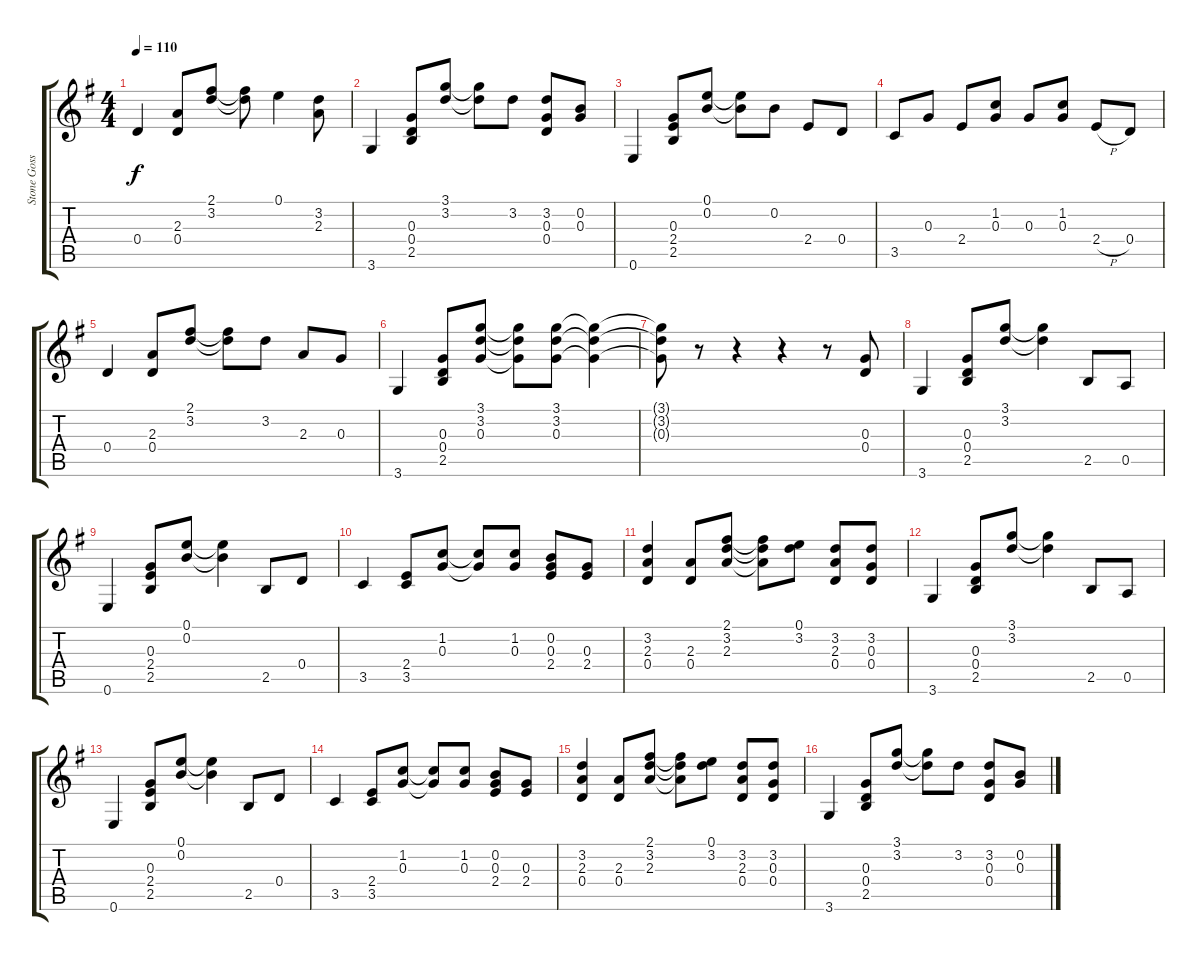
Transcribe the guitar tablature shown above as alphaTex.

\track ("Stone Gossard" "Stone Goss") {instrument overdrivenguitar}
\staff {score tabs}
\tuning (E4 B3 G3 D3 A2 E2) {hide}
\ts (4 4)
\tempo 110
\clef g2
\ks g
0.4.4{dy f} (2.3 0.4).8 (2.1 3.2).8 (2.1{t} 3.2{t}).8 0.1.4 (3.2 2.3).8 |
3.6.4 (0.3 0.4 2.5).8 (3.1 3.2).8 (3.1{t} 3.2{t}).8 3.2.8 (3.2 0.3 0.4).8 (0.2 0.3).8 |
0.6.4 (0.3 2.4 2.5).8 (0.1 0.2).8 (0.1{t} 0.2{t}).8 0.2.8 2.4.8 0.4.8 |
3.5.8 0.3.8 2.4.8 (1.2 0.3).8 0.3.8 (1.2 0.3).8 2.4{h}.8 0.4.8 |
0.4.4 (2.3 0.4).8 (2.1 3.2).8 (2.1{t} 3.2{t}).8 3.2.8 2.3.8 0.3.8 |
3.6.4 (0.3 0.4 2.5).8 (3.1 3.2 0.3).8 (3.1{t} 3.2{t} 0.3{t}).8 (3.1 3.2 0.3).8 (3.1{t} 3.2{t} 0.3{t}).4 |
(3.1{t} 3.2{t} 0.3{t}).8 r.8 r.4 r.4 r.8 (0.3 0.4).8 |
3.6.4 (0.3 0.4 2.5).8 (3.1 3.2).8 (3.1{t} 3.2{t}).4 2.5.8 0.5.8 |
0.6.4 (0.3 2.4 2.5).8 (0.1 0.2).8 (0.1{t} 0.2{t}).4 2.5.8 0.4.8 |
3.5.4 (2.4 3.5).8 (1.2 0.3).8 (1.2{t} 0.3{t}).8 (1.2 0.3).8 (0.2 0.3 2.4).8 (0.3 2.4).8 |
(3.2 2.3 0.4).4 (2.3 0.4).8 (2.1 3.2 2.3).8 (2.1{t} 3.2{t} 2.3{t}).8 (0.1 3.2).8 (3.2 2.3 0.4).8 (3.2 0.3 0.4).8 |
3.6.4 (0.3 0.4 2.5).8 (3.1 3.2).8 (3.1{t} 3.2{t}).4 2.5.8 0.5.8 |
0.6.4 (0.3 2.4 2.5).8 (0.1 0.2).8 (0.1{t} 0.2{t}).4 2.5.8 0.4.8 |
3.5.4 (2.4 3.5).8 (1.2 0.3).8 (1.2{t} 0.3{t}).8 (1.2 0.3).8 (0.2 0.3 2.4).8 (0.3 2.4).8 |
(3.2 2.3 0.4).4 (2.3 0.4).8 (2.1 3.2 2.3).8 (2.1{t} 3.2{t} 2.3{t}).8 (0.1 3.2).8 (3.2 2.3 0.4).8 (3.2 0.3 0.4).8 |
3.6.4 (0.3 0.4 2.5).8 (3.1 3.2).8 (3.1{t} 3.2{t}).8 3.2.8 (3.2 0.3 0.4).8 (0.2 0.3).8
